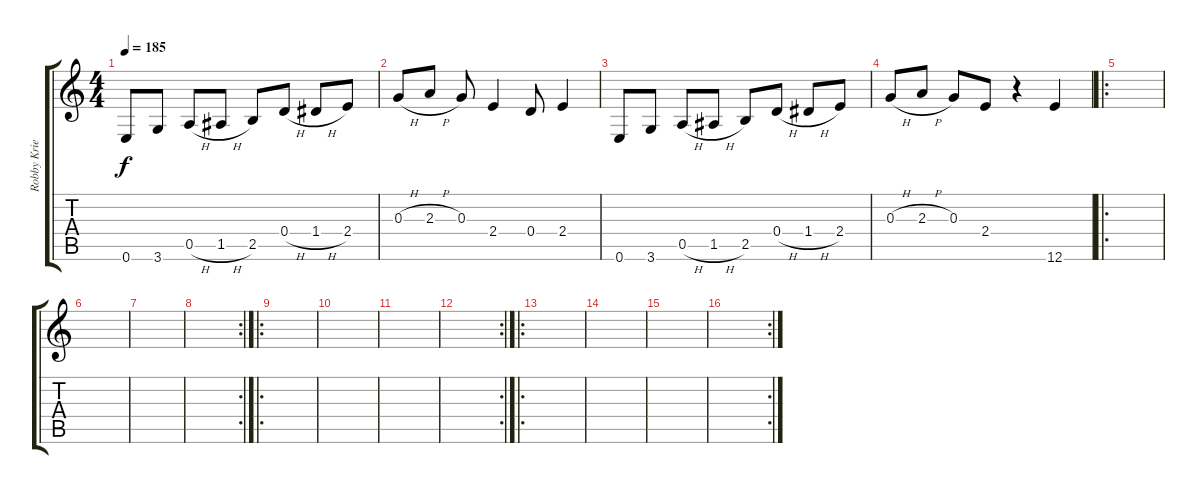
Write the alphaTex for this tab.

\track ("Robby Krieger - Guitar Distortion" "Robby Krie") {instrument distortionguitar}
\staff {score tabs}
\tuning (E4 B3 G3 D3 A2 E2) {hide}
\ts (4 4)
\tempo 185
\clef g2
\ks c
0.6.8{dy f} 3.6.8 0.5{h}.8 1.5{h}.8 2.5.8 0.4{h}.8 1.4{h}.8 2.4.8 |
0.3{h}.8 2.3{h}.8 0.3.8 2.4.4 0.4.8 2.4.4 |
0.6.8 3.6.8 0.5{h}.8 1.5{h}.8 2.5.8 0.4{h}.8 1.4{h}.8 2.4.8 |
0.3{h}.8 2.3{h}.8 0.3.8 2.4.8 r.4 12.6.4 |
\ro
|
|
|
\rc 2
|
\ro
|
|
|
\rc 2
|
\ro
|
|
|
\rc 2
